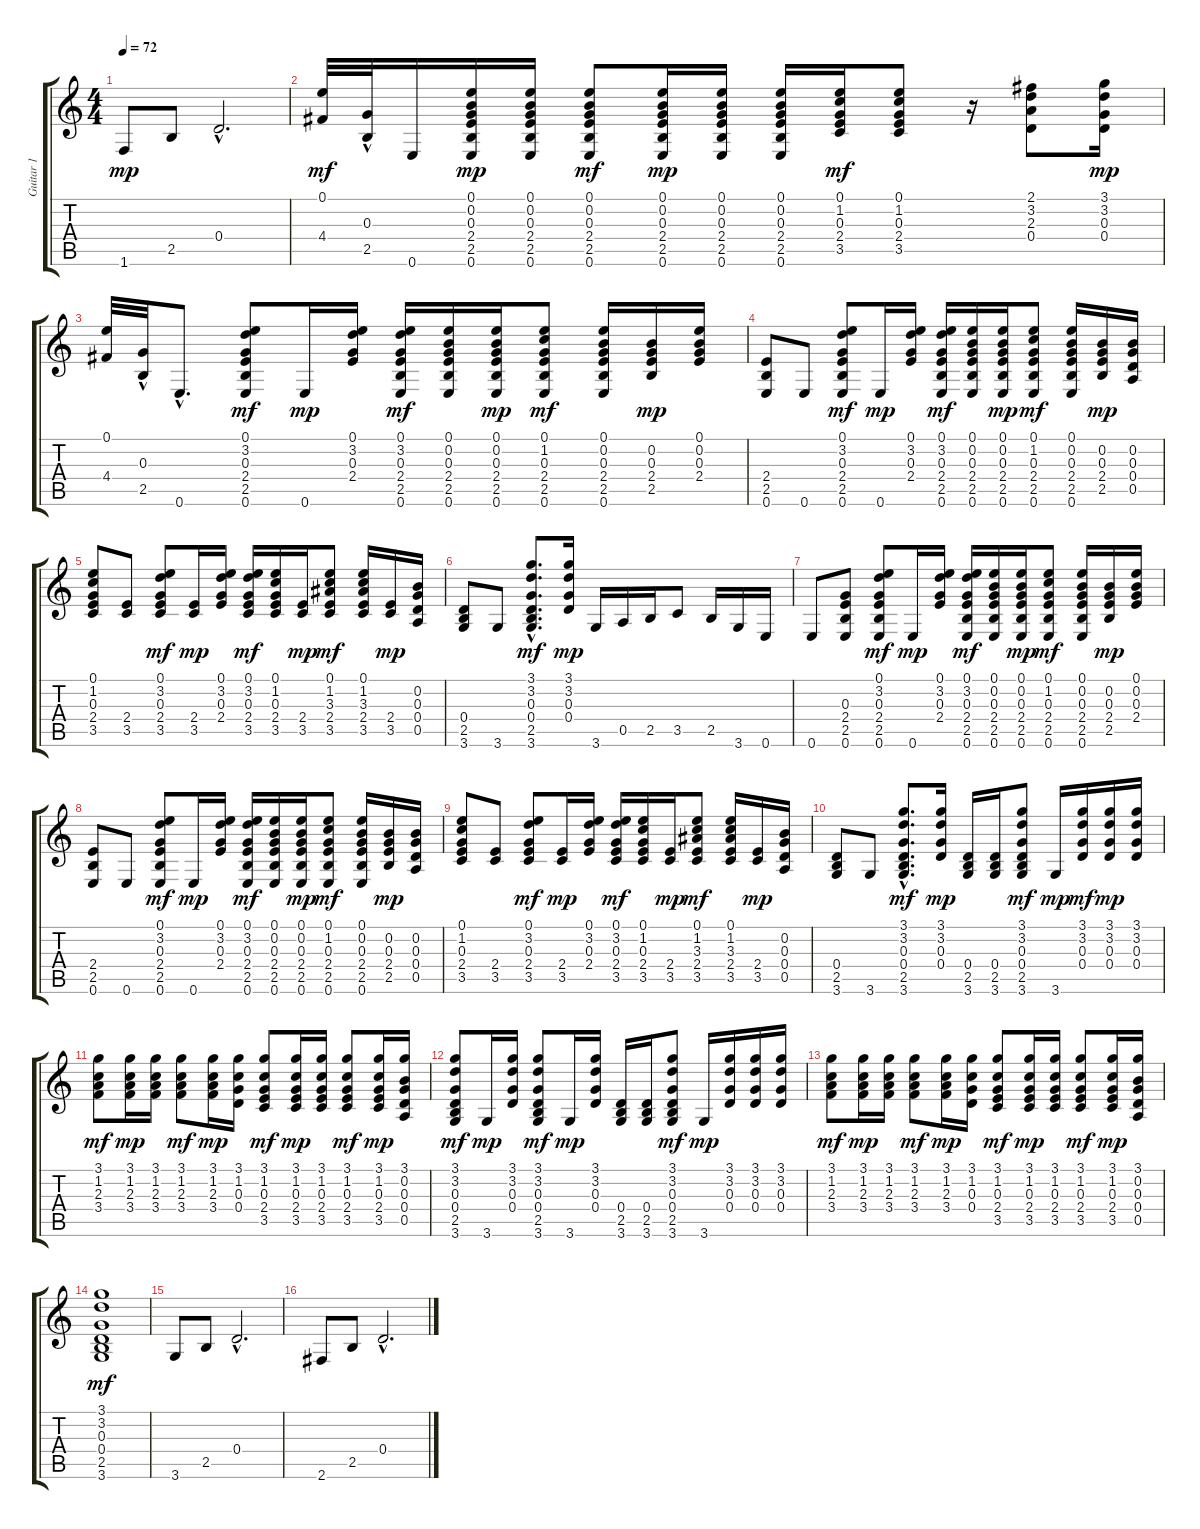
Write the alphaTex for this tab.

\track ("Guitar 1" "Guitar 1") {instrument acousticguitarsteel}
\staff {score tabs}
\tuning (E4 B3 G3 D3 A2 E2) {hide}
\ts (4 4)
\tempo 72
\clef g2
\ks c
1.6.8{dy mp} 2.5.8 0.4{hac}.2{d} |
(0.1 4.4).32{dy mf} (0.3{hac} 2.5{hac}).32 0.6.16 (0.1 0.2 0.3 2.4 2.5 0.6).16{dy mp} (0.1 0.2 0.3 2.4 2.5 0.6).16 (0.1 0.2 0.3 2.4 2.5 0.6).8{dy mf} (0.1 0.2 0.3 2.4 2.5 0.6).16{dy mp} (0.1 0.2 0.3 2.4 2.5 0.6).16 (0.1 0.2 0.3 2.4 2.5 0.6).16 (0.1 1.2 0.3 2.4 3.5).16{dy mf} (0.1 1.2 0.3 2.4 3.5).8 r.16 (2.1 3.2 2.3 0.4).8 (3.1 3.2 0.3 0.4).16{dy mp} |
(0.1 4.4).32 (0.3{hac} 2.5{hac}).32 0.6{hac}.8{d} (0.1 3.2 0.3 2.4 2.5 0.6).8{dy mf} 0.6.16{dy mp} (0.1 3.2 0.3 2.4).16 (0.1 3.2 0.3 2.4 2.5 0.6).16{dy mf} (0.1 0.2 0.3 2.4 2.5 0.6).16 (0.1 0.2 0.3 2.4 2.5 0.6).16{dy mp} (0.1 1.2 0.3 2.4 2.5 0.6).8{dy mf} (0.1 0.2 0.3 2.4 2.5 0.6).16 (0.2 0.3 2.4 2.5).16{dy mp} (0.1 0.2 0.3 2.4).16 |
(2.4 2.5 0.6).8 0.6.8 (0.1 3.2 0.3 2.4 2.5 0.6).8{dy mf} 0.6.16{dy mp} (0.1 3.2 0.3 2.4).16 (0.1 3.2 0.3 2.4 2.5 0.6).16{dy mf} (0.1 0.2 0.3 2.4 2.5 0.6).16 (0.1 0.2 0.3 2.4 2.5 0.6).16{dy mp} (0.1 1.2 0.3 2.4 2.5 0.6).8{dy mf} (0.1 0.2 0.3 2.4 2.5 0.6).16 (0.2 0.3 2.4 2.5).16{dy mp} (0.2 0.3 0.4 0.5).16 |
(0.1 1.2 0.3 2.4 3.5).8 (2.4 3.5).8 (0.1 3.2 0.3 2.4 3.5).8{dy mf} (2.4 3.5).16{dy mp} (0.1 3.2 0.3 2.4).16 (0.1 3.2 0.3 2.4 3.5).16{dy mf} (0.1 1.2 0.3 2.4 3.5).16 (2.4 3.5).16{dy mp} (0.1 1.2 3.3 2.4 3.5).8{dy mf} (0.1 1.2 3.3 2.4 3.5).16 (2.4 3.5).16{dy mp} (0.2 0.3 0.4 0.5).16 |
(0.4 2.5 3.6).8 3.6.8 (3.1{hac} 3.2{hac} 0.3{hac} 0.4{hac} 2.5{hac} 3.6{hac}).8{d dy mf} (3.1 3.2 0.3 0.4).16{dy mp} 3.6.16 0.5.16 2.5.16 3.5.8 2.5.16 3.6.16 0.6.16 |
0.6.8 (0.3 2.4 2.5 0.6).8 (0.1 3.2 0.3 2.4 2.5 0.6).8{dy mf} 0.6.16{dy mp} (0.1 3.2 0.3 2.4).16 (0.1 3.2 0.3 2.4 2.5 0.6).16{dy mf} (0.1 0.2 0.3 2.4 2.5 0.6).16 (0.1 0.2 0.3 2.4 2.5 0.6).16{dy mp} (0.1 1.2 0.3 2.4 2.5 0.6).8{dy mf} (0.1 0.2 0.3 2.4 2.5 0.6).16 (0.2 0.3 2.4 2.5).16{dy mp} (0.1 0.2 0.3 2.4).16 |
(2.4 2.5 0.6).8 0.6.8 (0.1 3.2 0.3 2.4 2.5 0.6).8{dy mf} 0.6.16{dy mp} (0.1 3.2 0.3 2.4).16 (0.1 3.2 0.3 2.4 2.5 0.6).16{dy mf} (0.1 0.2 0.3 2.4 2.5 0.6).16 (0.1 0.2 0.3 2.4 2.5 0.6).16{dy mp} (0.1 1.2 0.3 2.4 2.5 0.6).8{dy mf} (0.1 0.2 0.3 2.4 2.5 0.6).16 (0.2 0.3 2.4 2.5).16{dy mp} (0.2 0.3 0.4 0.5).16 |
(0.1 1.2 0.3 2.4 3.5).8 (2.4 3.5).8 (0.1 3.2 0.3 2.4 3.5).8{dy mf} (2.4 3.5).16{dy mp} (0.1 3.2 0.3 2.4).16 (0.1 3.2 0.3 2.4 3.5).16{dy mf} (0.1 1.2 0.3 2.4 3.5).16 (2.4 3.5).16{dy mp} (0.1 1.2 3.3 2.4 3.5).8{dy mf} (0.1 1.2 3.3 2.4 3.5).16 (2.4 3.5).16{dy mp} (0.2 0.3 0.4 0.5).16 |
(0.4 2.5 3.6).8 3.6.8 (3.1{hac} 3.2{hac} 0.3{hac} 0.4{hac} 2.5{hac} 3.6{hac}).8{d dy mf} (3.1 3.2 0.3 0.4).16{dy mp} (0.4 2.5 3.6).16 (0.4 2.5 3.6).16 (3.1 3.2 0.3 0.4 2.5 3.6).8{dy mf} 3.6.16{dy mp} (3.1 3.2 0.3 0.4).16{dy mf} (3.1 3.2 0.3 0.4).16{dy mp} (3.1 3.2 0.3 0.4).16 |
(3.1 1.2 2.3 3.4).8{dy mf} (3.1 1.2 2.3 3.4).16{dy mp} (3.1 1.2 2.3 3.4).16 (3.1 1.2 2.3 3.4).8{dy mf} (3.1 1.2 2.3 3.4).16{dy mp} (3.1 1.2 0.3 0.4).16 (3.1 1.2 0.3 2.4 3.5).8{dy mf} (3.1 1.2 0.3 2.4 3.5).16{dy mp} (3.1 1.2 0.3 2.4 3.5).16 (3.1 1.2 0.3 2.4 3.5).8{dy mf} (3.1 1.2 0.3 2.4 3.5).16{dy mp} (3.1 0.2 0.3 0.4 0.5).16 |
(3.1 3.2 0.3 0.4 2.5 3.6).8{dy mf} 3.6.16{dy mp} (3.1 3.2 0.3 0.4).16 (3.1 3.2 0.3 0.4 2.5 3.6).8{dy mf} 3.6.16{dy mp} (3.1 3.2 0.3 0.4).16 (0.4 2.5 3.6).16 (0.4 2.5 3.6).16 (3.1 3.2 0.3 0.4 2.5 3.6).8{dy mf} 3.6.16{dy mp} (3.1 3.2 0.3 0.4).16 (3.1 3.2 0.3 0.4).16 (3.1 3.2 0.3 0.4).16 |
(3.1 1.2 2.3 3.4).8{dy mf} (3.1 1.2 2.3 3.4).16{dy mp} (3.1 1.2 2.3 3.4).16 (3.1 1.2 2.3 3.4).8{dy mf} (3.1 1.2 2.3 3.4).16{dy mp} (3.1 1.2 0.3 0.4).16 (3.1 1.2 0.3 2.4 3.5).8{dy mf} (3.1 1.2 0.3 2.4 3.5).16{dy mp} (3.1 1.2 0.3 2.4 3.5).16 (3.1 1.2 0.3 2.4 3.5).8{dy mf} (3.1 1.2 0.3 2.4 3.5).16{dy mp} (3.1 0.2 0.3 0.4 0.5).16 |
(3.1 3.2 0.3 0.4 2.5 3.6).1{dy mf} |
3.6.8 2.5.8 0.4{hac}.2{d} |
2.6.8 2.5.8 0.4{hac}.2{d}
